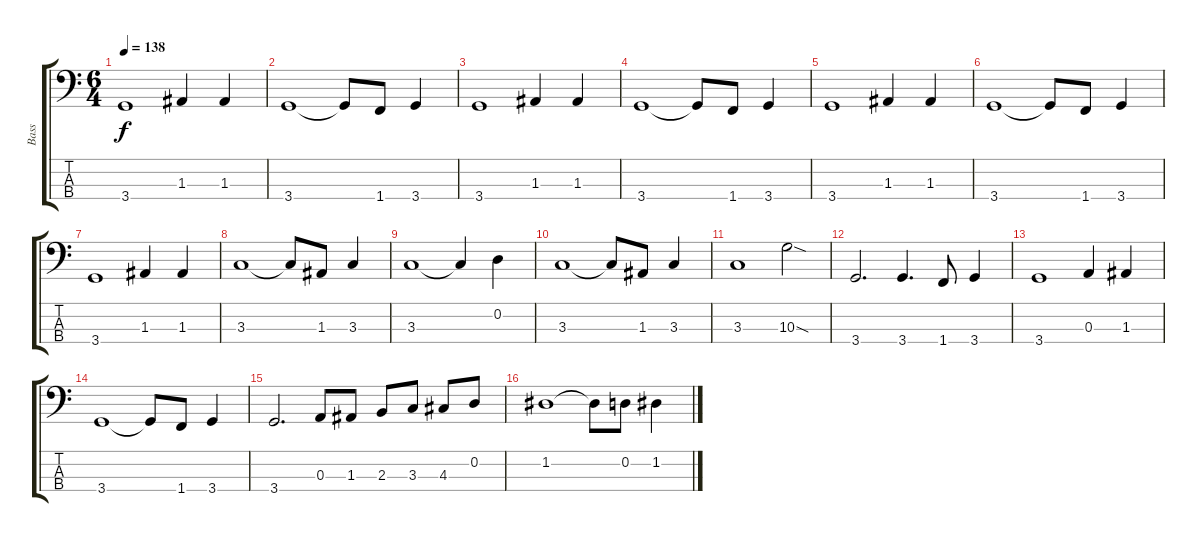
\track ("Bass" "Bass") {instrument electricbassfinger}
\staff {score tabs}
\tuning (G2 D2 A1 E1) {hide}
\ts (6 4)
\tempo 138
\clef f4
\ks c
3.4.1{dy f} 1.3.4 1.3.4 |
3.4.1 3.4{t}.8 1.4.8 3.4.4 |
3.4.1 1.3.4 1.3.4 |
3.4.1 3.4{t}.8 1.4.8 3.4.4 |
3.4.1 1.3.4 1.3.4 |
3.4.1 3.4{t}.8 1.4.8 3.4.4 |
3.4.1 1.3.4 1.3.4 |
3.3.1 3.3{t}.8 1.3.8 3.3.4 |
3.3.1 3.3{t}.4 0.2.4 |
3.3.1 3.3{t}.8 1.3.8 3.3.4 |
3.3.1 10.3{sod}.2 |
3.4.2{d} 3.4.4{d} 1.4.8 3.4.4 |
3.4.1 0.3.4 1.3.4 |
3.4.1 3.4{t}.8 1.4.8 3.4.4 |
3.4.2{d} 0.3.8 1.3.8 2.3.8 3.3.8 4.3.8 0.2.8 |
1.2.1 1.2{t}.8 0.2.8 1.2.4
